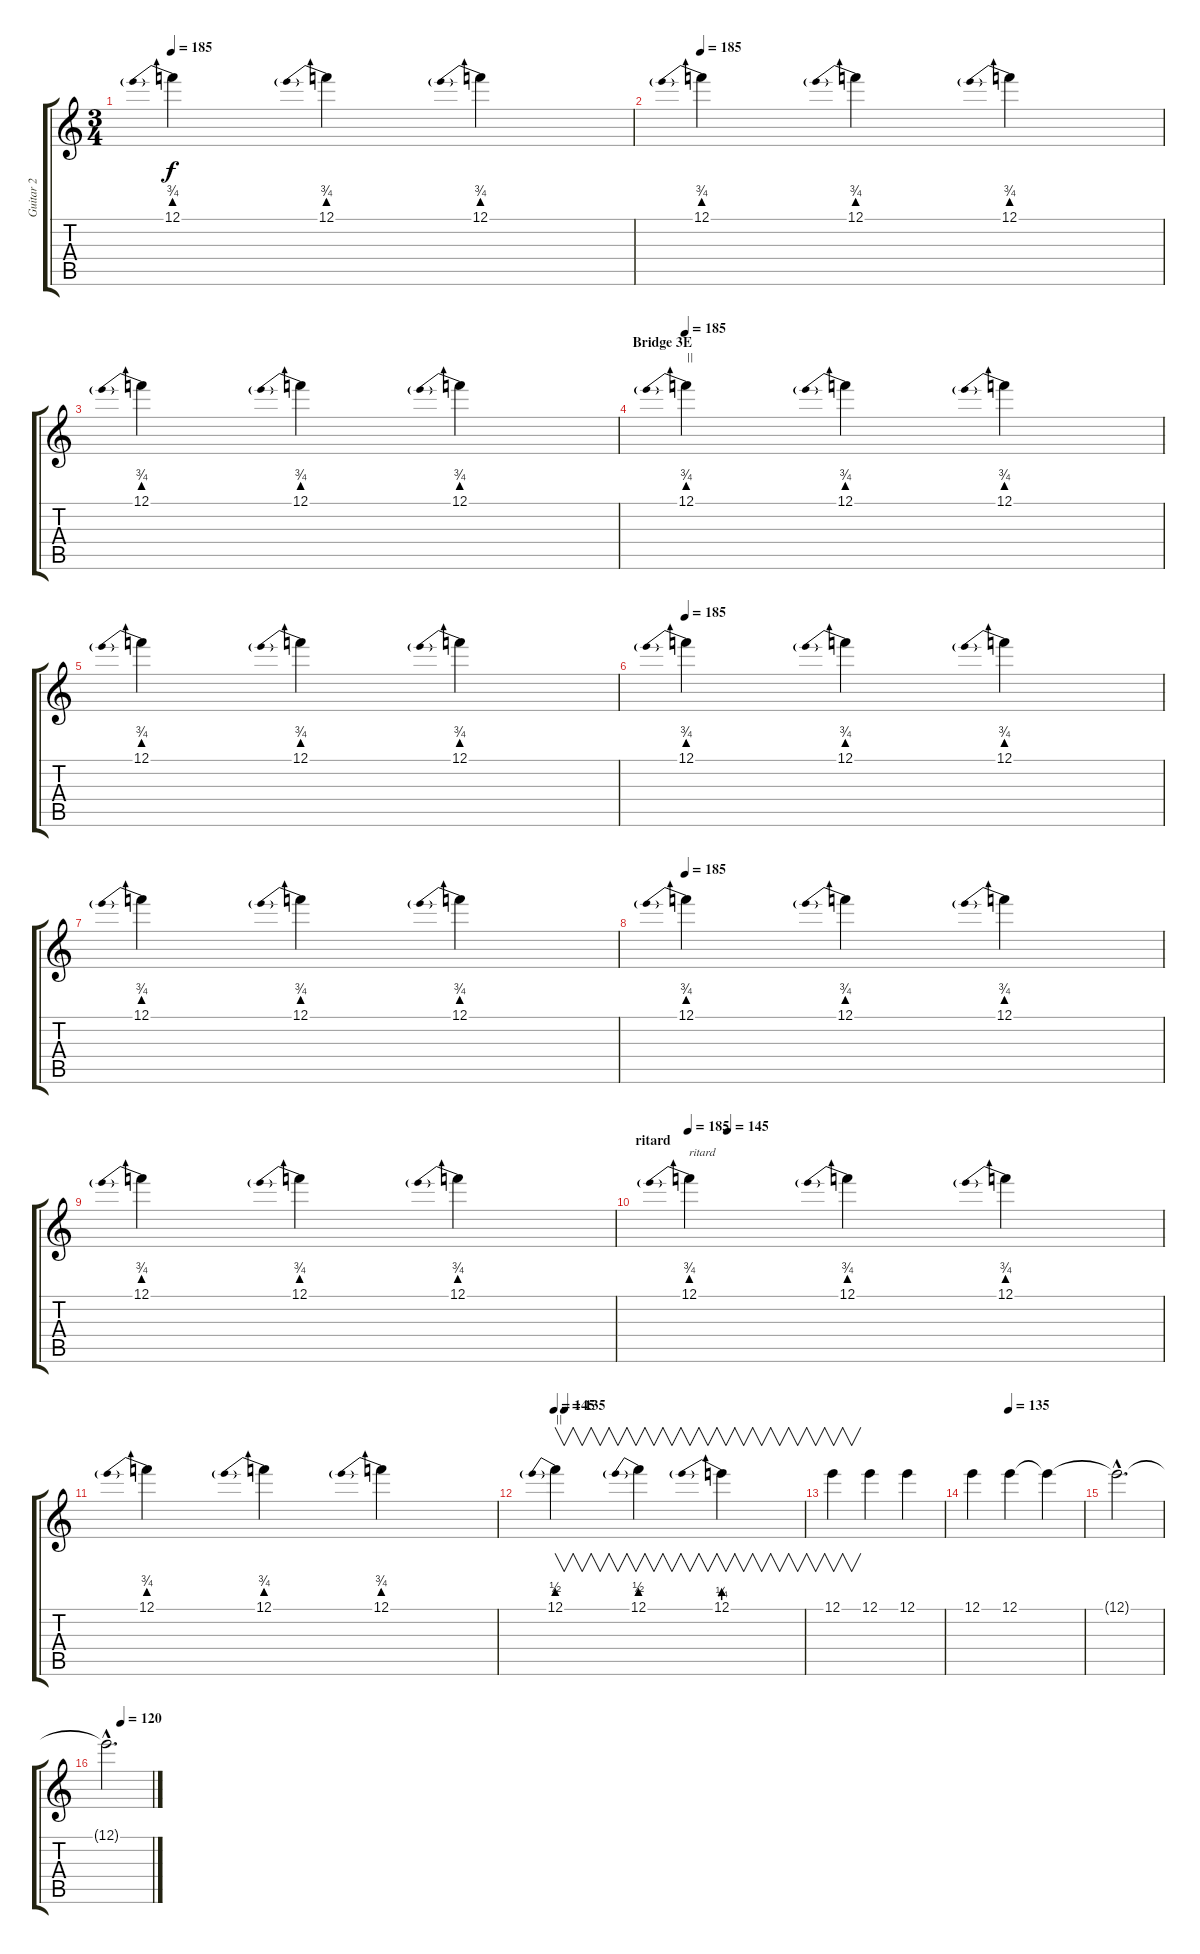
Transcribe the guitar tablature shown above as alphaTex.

\track ("Guitar 2" "Guitar 2") {instrument overdrivenguitar}
\staff {score tabs}
\tuning (E4 B3 G3 D3 A2 E2) {hide}
\ts (3 4)
\tempo 185
\clef g2
\ks c
12.1{be (prebend 0 3 60 3)}.4{dy f} 12.1{be (prebend 0 3 60 3)}.4 12.1{be (prebend 0 3 60 3)}.4 |
\tempo 185
12.1{be (prebend 0 3 60 3)}.4 12.1{be (prebend 0 3 60 3)}.4 12.1{be (prebend 0 3 60 3)}.4 |
12.1{be (prebend 0 3 60 3)}.4 12.1{be (prebend 0 3 60 3)}.4 12.1{be (prebend 0 3 60 3)}.4 |
\section ("" "Bridge 3E")
\tempo 185
12.1{be (prebend 0 3 60 3)}.4{txt "||"} 12.1{be (prebend 0 3 60 3)}.4 12.1{be (prebend 0 3 60 3)}.4 |
12.1{be (prebend 0 3 60 3)}.4 12.1{be (prebend 0 3 60 3)}.4 12.1{be (prebend 0 3 60 3)}.4 |
\tempo 185
12.1{be (prebend 0 3 60 3)}.4 12.1{be (prebend 0 3 60 3)}.4 12.1{be (prebend 0 3 60 3)}.4 |
12.1{be (prebend 0 3 60 3)}.4 12.1{be (prebend 0 3 60 3)}.4 12.1{be (prebend 0 3 60 3)}.4 |
\tempo 185
12.1{be (prebend 0 3 60 3)}.4 12.1{be (prebend 0 3 60 3)}.4 12.1{be (prebend 0 3 60 3)}.4 |
12.1{be (prebend 0 3 60 3)}.4 12.1{be (prebend 0 3 60 3)}.4 12.1{be (prebend 0 3 60 3)}.4 |
\section ("" "ritard")
\tempo 185
\tempo (145 0.08333333333333333)
12.1{be (prebend 0 3 60 3)}.4{txt "ritard"} 12.1{be (prebend 0 3 60 3)}.4 12.1{be (prebend 0 3 60 3)}.4 |
12.1{be (prebend 0 3 60 3)}.4 12.1{be (prebend 0 3 60 3)}.4 12.1{be (prebend 0 3 60 3)}.4 |
\tempo 145
\tempo (135 0.041666666666666664)
12.1{be (prebend 0 2 60 2)}.4{v txt "||"} 12.1{be (prebend 0 2 60 2)}.4{v} 12.1{be (prebend 0 1 60 1)}.4{v} |
12.1.4{v} 12.1.4 12.1.4 |
\tempo (135 0.3333333333333333)
12.1.4 12.1.4 12.1{t}.4 |
12.1{hac t}.2{d} |
\tempo (120 0.3333333333333333)
12.1{hac t}.2{d}
